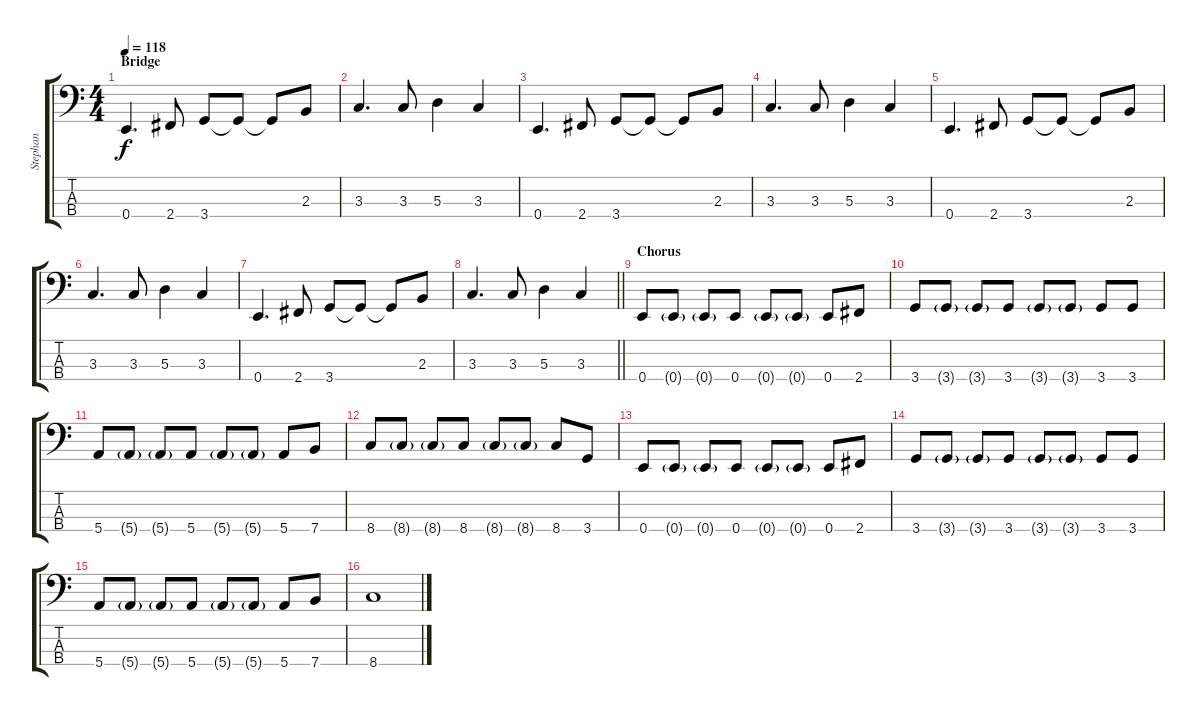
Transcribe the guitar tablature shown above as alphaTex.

\track ("Stephan" "Stephan") {instrument electricbasspick}
\staff {score tabs}
\tuning (G2 D2 A1 E1) {hide}
\ts (4 4)
\section ("" "Bridge")
\tempo 118
\clef f4
\ks c
0.4.4{d dy f} 2.4.8 3.4.8 3.4{t}.8 3.4{t}.8 2.3.8 |
3.3.4{d} 3.3.8 5.3.4 3.3.4 |
0.4.4{d} 2.4.8 3.4.8 3.4{t}.8 3.4{t}.8 2.3.8 |
3.3.4{d} 3.3.8 5.3.4 3.3.4 |
0.4.4{d} 2.4.8 3.4.8 3.4{t}.8 3.4{t}.8 2.3.8 |
3.3.4{d} 3.3.8 5.3.4 3.3.4 |
0.4.4{d} 2.4.8 3.4.8 3.4{t}.8 3.4{t}.8 2.3.8 |
\barLineRight lightlight
3.3.4{d} 3.3.8 5.3.4 3.3.4 |
\section ("" "Chorus")
0.4.8 0.4{g}.8 0.4{g}.8 0.4.8 0.4{g}.8 0.4{g}.8 0.4.8 2.4.8 |
3.4.8 3.4{g}.8 3.4{g}.8 3.4.8 3.4{g}.8 3.4{g}.8 3.4.8 3.4.8 |
5.4.8 5.4{g}.8 5.4{g}.8 5.4.8 5.4{g}.8 5.4{g}.8 5.4.8 7.4.8 |
8.4.8 8.4{g}.8 8.4{g}.8 8.4.8 8.4{g}.8 8.4{g}.8 8.4.8 3.4.8 |
0.4.8 0.4{g}.8 0.4{g}.8 0.4.8 0.4{g}.8 0.4{g}.8 0.4.8 2.4.8 |
3.4.8 3.4{g}.8 3.4{g}.8 3.4.8 3.4{g}.8 3.4{g}.8 3.4.8 3.4.8 |
5.4.8 5.4{g}.8 5.4{g}.8 5.4.8 5.4{g}.8 5.4{g}.8 5.4.8 7.4.8 |
8.4.1
